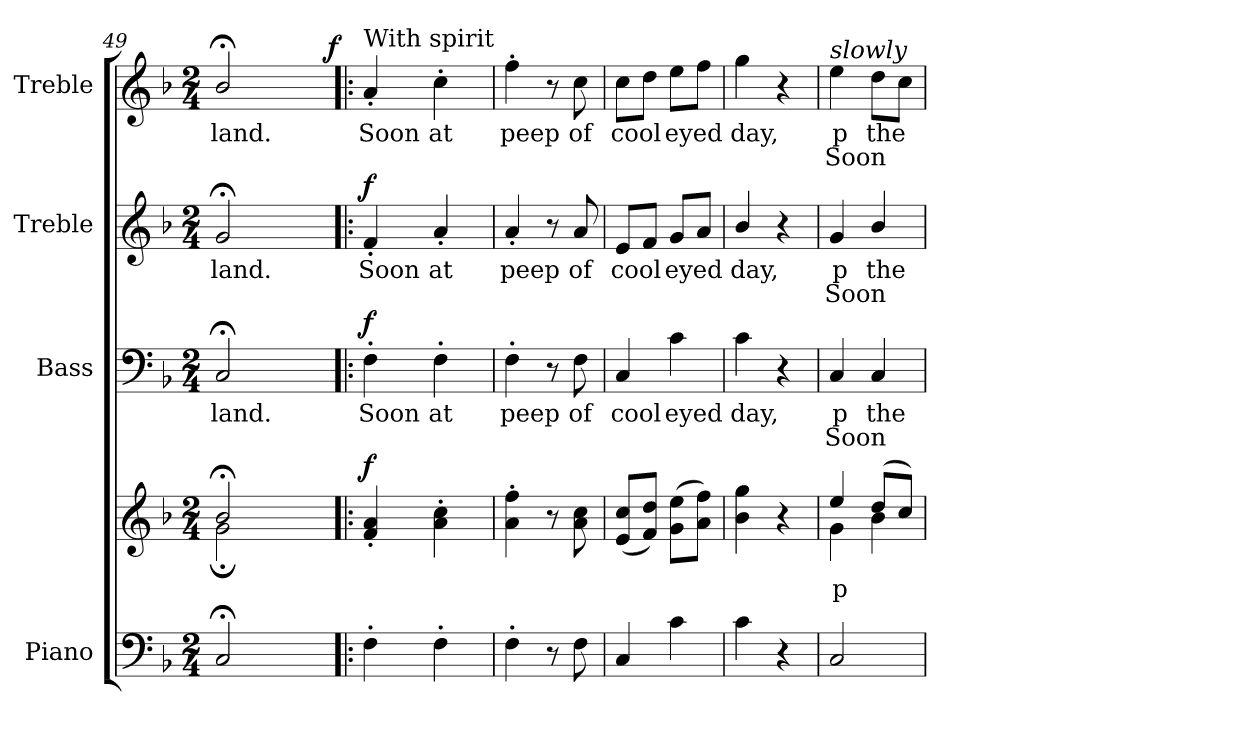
**kern	**kern	**text	**dynam	**kern	**text	**text	**dynam	**kern	**text	**text	**dynam	**kern	**text	**text	**dynam
*part4	*part4	*part4	*part4	*part3	*part3	*part3	*part3	*part2	*part2	*part2	*part2	*part1	*part1	*part1	*part1
*staff5	*staff4	*staff4	*staff4/5	*staff3	*staff3	*staff3	*staff3	*staff2	*staff2	*staff2	*staff2	*staff1	*staff1	*staff1	*staff1
*I"Piano	*	*	*	*I"Bass	*	*	*	*I"Treble	*	*	*	*I"Treble	*	*	*
*I'Pno.	*	*	*	*I'B.	*	*	*	*	*	*	*	*	*	*	*
*clefF4	*clefG2	*	*	*clefF4	*	*	*	*clefG2	*	*	*	*clefG2	*	*	*
*k[b-]	*k[b-]	*	*	*k[b-]	*	*	*	*k[b-]	*	*	*	*k[b-]	*	*	*
*F:	*F:	*	*	*F:	*	*	*	*F:	*	*	*	*F:	*	*	*
*M2/4	*M2/4	*	*	*M2/4	*	*	*	*M2/4	*	*	*	*M2/4	*	*	*
=49	=49	=49	=49	=49	=49	=49	=49	=49	=49	=49	=49	=49	=49	=49	=49
*	*^	*	*	*	*	*	*	*	*	*	*	*	*	*	*
!	!	!	!	!	!	!LO:LY:b:color=#000000	!	!	!	!	!	!	!	!	!	!
!	!	!	!	!	!	!	!	!	!	!LO:LY:b:color=#000000	!	!	!	!	!	!
!	!	!	!	!	!	!	!	!	!	!	!	!	!	!LO:LY:b:color=#000000	!	!
*	*	*	*	*	*	*	*	*	*	*	*	*	*^	*	*	*
2C;i/	2b-;i/	2g;i\	.	.	2C;i/	land.	.	.	2g;i/	land.	.	.	2b-;i/	4ryy	land.	.	.
.	.	.	.	.	.	.	.	.	.	.	.	.	.	8ryy	.	.	.
.	.	.	.	.	.	.	.	.	.	.	.	.	.	16ryy	.	.	.
.	.	.	.	.	.	.	.	.	.	.	.	.	.	32ryy	.	.	.
.	.	.	.	.	.	.	.	.	.	.	.	.	.	64ryy	.	.	.
.	.	.	.	.	.	.	.	.	.	.	.	.	.	128...ryy	.	.	.
.	.	.	.	.	.	.	.	.	.	.	.	.	.	1024ryy	.	.	f
*	*v	*v	*	*	*	*	*	*	*	*	*	*	*	*	*	*	*
!!LO:PB:g=z	!!
=50!|:	=50!|:	=50!|:	=50!|:	=50!|:	=50!|:	=50!|:	=50!|:	=50!|:	=50!|:	=50!|:	=50!|:	=50!|:	=50!|:	=50!|:	=50!|:	=50!|:
*	*^	*	*	*	*	*	*	*	*	*	*	*	*	*	*	*
!	!	!	!	!	!	!LO:LY:b:color=#000000	!	!	!	!	!	!	!	!	!	!	!
*	*v	*v	*	*	*	*	*	*	*	*	*	*	*	*	*	*	*
*	*^	*	*	*	*	*	*	*	*	*	*	*	*	*	*	*
!	!	!	!	!	!	!	!	!	!	!LO:LY:b:color=#000000	!	!	!	!	!	!	!
*	*v	*v	*	*	*	*	*	*	*	*	*	*	*	*	*	*	*
*	*^	*	*	*	*	*	*	*	*	*	*	*	*	*	*	*
!	!	!	!	!	!	!	!	!	!	!	!	!	!LO:TX:a:t=With spirit	!	!	!	!
!	!	!	!	!	!	!	!	!	!	!	!	!	!	!	!LO:LY:b:color=#000000	!	!
*	*v	*v	*	*	*	*	*	*	*	*	*	*	*	*	*	*	*
4F'i\	4fi/' 4ai'	.	f	4F'i\	Soon	.	f	4f'i/	Soon	.	f	4a'i/	16ryy	Soon	.	.
.	.	.	.	.	.	.	.	.	.	.	.	.	32ryy	.	.	.
.	.	.	.	.	.	.	.	.	.	.	.	.	64ryy	.	.	.
.	.	.	.	.	.	.	.	.	.	.	.	.	256ryy	.	.	.
.	.	.	.	.	.	.	.	.	.	.	.	.	1024ryy	.	.	.
*	*	*	*	*	*	*	*	*	*	*	*	*MM132	*	*	*	*
.	.	.	.	.	.	.	.	.	.	.	.	.	4ryy	.	.	.
!	!	!	!	!	!LO:LY:b:color=#000000	!	!	!	!	!	!	!	!	!	!	!
!	!	!	!	!	!	!	!	!	!LO:LY:b:color=#000000	!	!	!	!	!	!	!
!	!	!	!	!	!	!	!	!	!	!	!	!	!	!LO:LY:b:color=#000000	!	!
4F'i\	4ai\' 4cci'	.	.	4F'i\	at	.	.	4a'i/	at	.	.	4cc'i\	.	at	.	.
.	.	.	.	.	.	.	.	.	.	.	.	.	8ryy	.	.	.
.	.	.	.	.	.	.	.	.	.	.	.	.	128ryy	.	.	.
.	.	.	.	.	.	.	.	.	.	.	.	.	512.ryy	.	.	.
*	*	*	*	*	*	*	*	*	*	*	*	*v	*v	*	*	*
=51	=51	=51	=51	=51	=51	=51	=51	=51	=51	=51	=51	=51	=51	=51	=51
*	*	*	*	*	*	*	*	*	*	*	*	*^	*	*	*
!	!	!	!	!	!LO:LY:b:color=#000000	!	!	!	!	!	!	!	!	!	!	!
*	*	*	*	*	*	*	*	*	*	*	*	*v	*v	*	*	*
*	*	*	*	*	*	*	*	*	*	*	*	*^	*	*	*
!	!	!	!	!	!	!	!	!	!LO:LY:b:color=#000000	!	!	!	!	!	!	!
*	*	*	*	*	*	*	*	*	*	*	*	*v	*v	*	*	*
*	*	*	*	*	*	*	*	*	*	*	*	*^	*	*	*
!	!	!	!	!	!	!	!	!	!	!	!	!	!	!LO:LY:b:color=#000000	!	!
*	*	*	*	*	*	*	*	*	*	*	*	*v	*v	*	*	*
4F'i\	4ai\' 4ffi'	.	.	4F'i\	peep	.	.	4a'i/	peep	.	.	4ff'i\	peep	.	.
8r	8r	.	.	8r	.	.	.	8r	.	.	.	8r	.	.	.
!	!	!	!	!	!LO:LY:b:color=#000000	!	!	!	!	!	!	!	!	!	!
!	!	!	!	!	!	!	!	!	!LO:LY:b:color=#000000	!	!	!	!	!	!
!	!	!	!	!	!	!	!	!	!	!	!	!	!LO:LY:b:color=#000000	!	!
8Fi\	8ai\ 8cci	.	.	8Fi\	of	.	.	8ai/	of	.	.	8cci\	of	.	.
=52	=52	=52	=52	=52	=52	=52	=52	=52	=52	=52	=52	=52	=52	=52	=52
!	!	!	!	!	!LO:LY:b:color=#000000	!	!	!	!	!	!	!	!	!	!
!	!	!	!	!	!	!	!	!	!LO:LY:b:color=#000000	!	!	!	!	!	!
!	!	!	!	!	!	!	!	!	!	!	!	!	!LO:LY:b:color=#000000	!	!
4Ci/	(8ei/ 8cci/L	.	.	4Ci/	cool	.	.	8ei/L	cool	.	.	8cci\L	cool	.	.
.	8fi/ 8ddi/J)	.	.	.	.	.	.	8fi/J	.	.	.	8ddi\J	.	.	.
!	!	!	!	!	!LO:LY:b:color=#000000	!	!	!	!	!	!	!	!	!	!
!	!	!	!	!	!	!	!	!	!LO:LY:b:color=#000000	!	!	!	!	!	!
!	!	!	!	!	!	!	!	!	!	!	!	!	!LO:LY:b:color=#000000	!	!
4ci\	(8gi\ 8eei\L	.	.	4ci\	eyed	.	.	8gi/L	eyed	.	.	8eei\L	eyed	.	.
.	8ai\ 8ffi\J)	.	.	.	.	.	.	8ai/J	.	.	.	8ffi\J	.	.	.
=53	=53	=53	=53	=53	=53	=53	=53	=53	=53	=53	=53	=53	=53	=53	=53
!	!	!	!	!	!LO:LY:b:color=#000000	!	!	!	!	!	!	!	!	!	!
!	!	!	!	!	!	!	!	!	!LO:LY:b:color=#000000	!	!	!	!	!	!
!	!	!	!	!	!	!	!	!	!	!	!	!	!LO:LY:b:color=#000000	!	!
4ci\	4b-i\ 4ggi	.	.	4ci\	day,	.	.	4b-i/	day,	.	.	4ggi\	day,	.	.
4r	4r	.	.	4r	.	.	.	4r	.	.	.	4r	.	.	.
=54	=54	=54	=54	=54	=54	=54	=54	=54	=54	=54	=54	=54	=54	=54	=54
!	!	!LO:LY:b:color=#000000	!	!	!	!	!	!	!	!	!	!	!	!	!
*	*^	*	*	*	*	*	*	*	*	*	*	*	*	*	*
!	!	!	!	!	!	!LO:LY:a:color=#000000	!LO:LY:b:color=#000000	!	!	!	!	!	!	!	!	!
!	!	!	!	!	!	!	!	!	!	!LO:LY:a:color=#000000	!LO:LY:b:color=#000000	!	!	!	!	!
!	!	!	!	!	!	!	!	!	!	!	!	!	!LO:TX:a:i:t=slowly	!	!	!
!	!	!	!	!	!	!	!	!	!	!	!	!	!	!LO:LY:a:color=#000000	!LO:LY:b:color=#000000	!
2Ci/	4eei/	4gi\	p	.	4Ci/	p	Soon	.	4gi/	p	Soon	.	4eei\	p	Soon	.
!	!	!	!	!	!	!LO:LY:b:color=#000000	!	!	!	!	!	!	!	!	!	!
!	!	!	!	!	!	!	!	!	!	!LO:LY:b:color=#000000	!	!	!	!	!	!
!	!	!	!	!	!	!	!	!	!	!	!	!	!	!LO:LY:b:color=#000000	!	!
.	(8ddi/L	4b-i\	.	.	4Ci/	the	.	.	4b-i/	the	.	.	8ddi\L	the	.	.
.	8cci/J)	.	.	.	.	.	.	.	.	.	.	.	8cci\J	.	.	.
*	*v	*v	*	*	*	*	*	*	*	*	*	*	*	*	*	*
=	=	=	=	=	=	=	=	=	=	=	=	=	=	=	=
*-	*-	*-	*-	*-	*-	*-	*-	*-	*-	*-	*-	*-	*-	*-	*-
